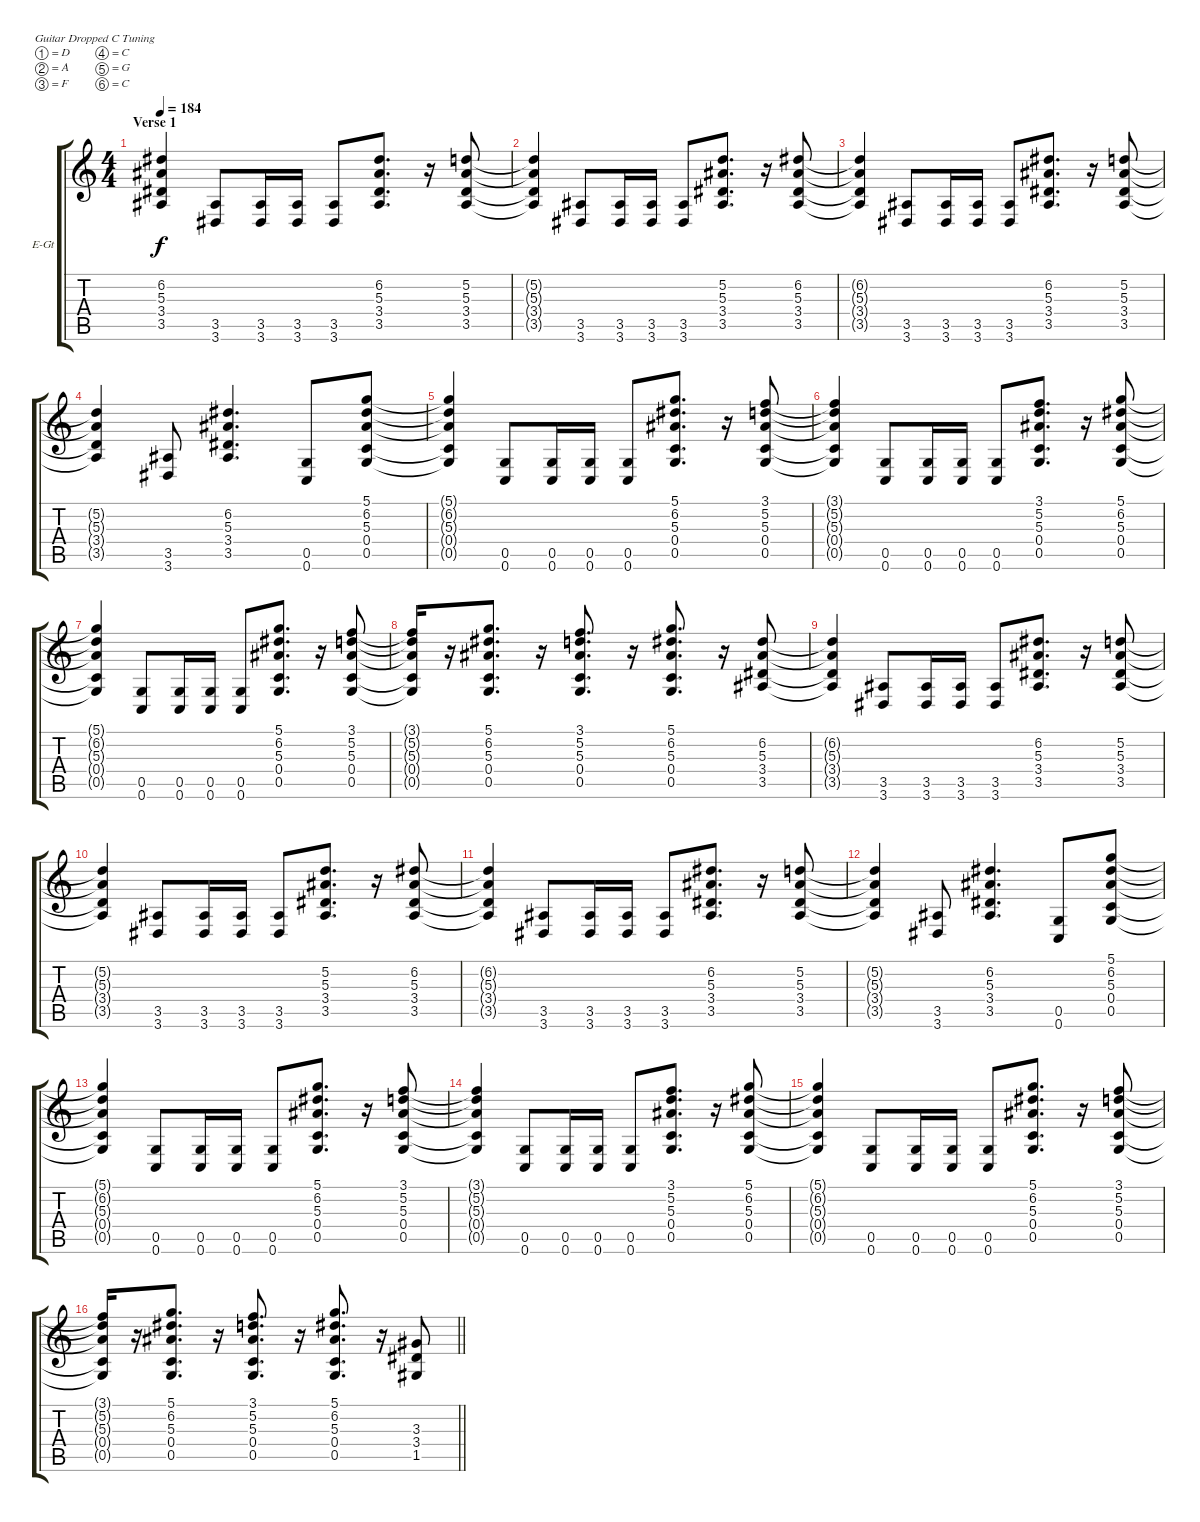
\bracketExtendMode groupsimilarinstruments
\firstSystemTrackNameOrientation horizontal
\otherSystemsTrackNameOrientation horizontal
\track ("Rhythm Guitar" "E-Gt") {instrument electricguitarclean}
\staff {score tabs}
\tuning (D4 A3 F3 C3 G2 C2)
\ts (4 4)
\section ("" "Verse 1")
\tempo 184
\clef g2
\ks c
(6.2{t} 5.3{t} 3.4{t} 3.5{t}).4{dy f} (3.5 3.6).8 (3.5 3.6).16 (3.5 3.6).16 (3.5 3.6).8 (6.2 5.3 3.4 3.5).8{d} r.16 (5.2 5.3 3.4 3.5).8 |
(5.2{t} 5.3{t} 3.4{t} 3.5{t}).4 (3.5 3.6).8 (3.5 3.6).16 (3.5 3.6).16 (3.5 3.6).8 (5.2 5.3 3.4 3.5).8{d} r.16 (6.2 5.3 3.4 3.5).8 |
(6.2{t} 5.3{t} 3.4{t} 3.5{t}).4 (3.5 3.6).8 (3.5 3.6).16 (3.5 3.6).16 (3.5 3.6).8 (6.2 5.3 3.4 3.5).8{d} r.16 (5.2 5.3 3.4 3.5).8 |
(5.2{t} 5.3{t} 3.4{t} 3.5{t}).4 (3.5 3.6).8 (6.2 5.3 3.4 3.5).4{d} (0.5 0.6).8 (5.1 6.2 5.3 0.4 0.5).8 |
(5.1{t} 6.2{t} 5.3{t} 0.4{t} 0.5{t}).4 (0.5 0.6).8 (0.5 0.6).16 (0.5 0.6).16 (0.5 0.6).8 (5.1 6.2 5.3 0.4 0.5).8{d} r.16 (3.1 5.2 5.3 0.4 0.5).8 |
(3.1{t} 5.2{t} 5.3{t} 0.4{t} 0.5{t}).4 (0.5 0.6).8 (0.5 0.6).16 (0.5 0.6).16 (0.5 0.6).8 (3.1 5.2 5.3 0.4 0.5).8{d} r.16 (5.1 6.2 5.3 0.4 0.5).8 |
(5.1{t} 6.2{t} 5.3{t} 0.4{t} 0.5{t}).4 (0.5 0.6).8 (0.5 0.6).16 (0.5 0.6).16 (0.5 0.6).8 (5.1 6.2 5.3 0.4 0.5).8{d} r.16 (3.1 5.2 5.3 0.4 0.5).8 |
(3.1{t} 5.2{t} 5.3{t} 0.4{t} 0.5{t}).16 r.16 (5.1 6.2 5.3 0.4 0.5).8{d} r.16 (3.1 5.2 5.3 0.4 0.5).8{d} r.16 (5.1 6.2 5.3 0.4 0.5).8{d} r.16 (6.2 5.3 3.4 3.5).8 |
(6.2{t} 5.3{t} 3.4{t} 3.5{t}).4 (3.5 3.6).8 (3.5 3.6).16 (3.5 3.6).16 (3.5 3.6).8 (6.2 5.3 3.4 3.5).8{d} r.16 (5.2 5.3 3.4 3.5).8 |
(5.2{t} 5.3{t} 3.4{t} 3.5{t}).4 (3.5 3.6).8 (3.5 3.6).16 (3.5 3.6).16 (3.5 3.6).8 (5.2 5.3 3.4 3.5).8{d} r.16 (6.2 5.3 3.4 3.5).8 |
(6.2{t} 5.3{t} 3.4{t} 3.5{t}).4 (3.5 3.6).8 (3.5 3.6).16 (3.5 3.6).16 (3.5 3.6).8 (6.2 5.3 3.4 3.5).8{d} r.16 (5.2 5.3 3.4 3.5).8 |
(5.2{t} 5.3{t} 3.4{t} 3.5{t}).4 (3.5 3.6).8 (6.2 5.3 3.4 3.5).4{d} (0.5 0.6).8 (5.1 6.2 5.3 0.4 0.5).8 |
(5.1{t} 6.2{t} 5.3{t} 0.4{t} 0.5{t}).4 (0.5 0.6).8 (0.5 0.6).16 (0.5 0.6).16 (0.5 0.6).8 (5.1 6.2 5.3 0.4 0.5).8{d} r.16 (3.1 5.2 5.3 0.4 0.5).8 |
(3.1{t} 5.2{t} 5.3{t} 0.4{t} 0.5{t}).4 (0.5 0.6).8 (0.5 0.6).16 (0.5 0.6).16 (0.5 0.6).8 (3.1 5.2 5.3 0.4 0.5).8{d} r.16 (5.1 6.2 5.3 0.4 0.5).8 |
(5.1{t} 6.2{t} 5.3{t} 0.4{t} 0.5{t}).4 (0.5 0.6).8 (0.5 0.6).16 (0.5 0.6).16 (0.5 0.6).8 (5.1 6.2 5.3 0.4 0.5).8{d} r.16 (3.1 5.2 5.3 0.4 0.5).8 |
\barLineRight lightlight
(3.1{t} 5.2{t} 5.3{t} 0.4{t} 0.5{t}).16 r.16 (5.1 6.2 5.3 0.4 0.5).8{d} r.16 (3.1 5.2 5.3 0.4 0.5).8{d} r.16 (5.1 6.2 5.3 0.4 0.5).8{d} r.16 (3.3 3.4 1.5).8
